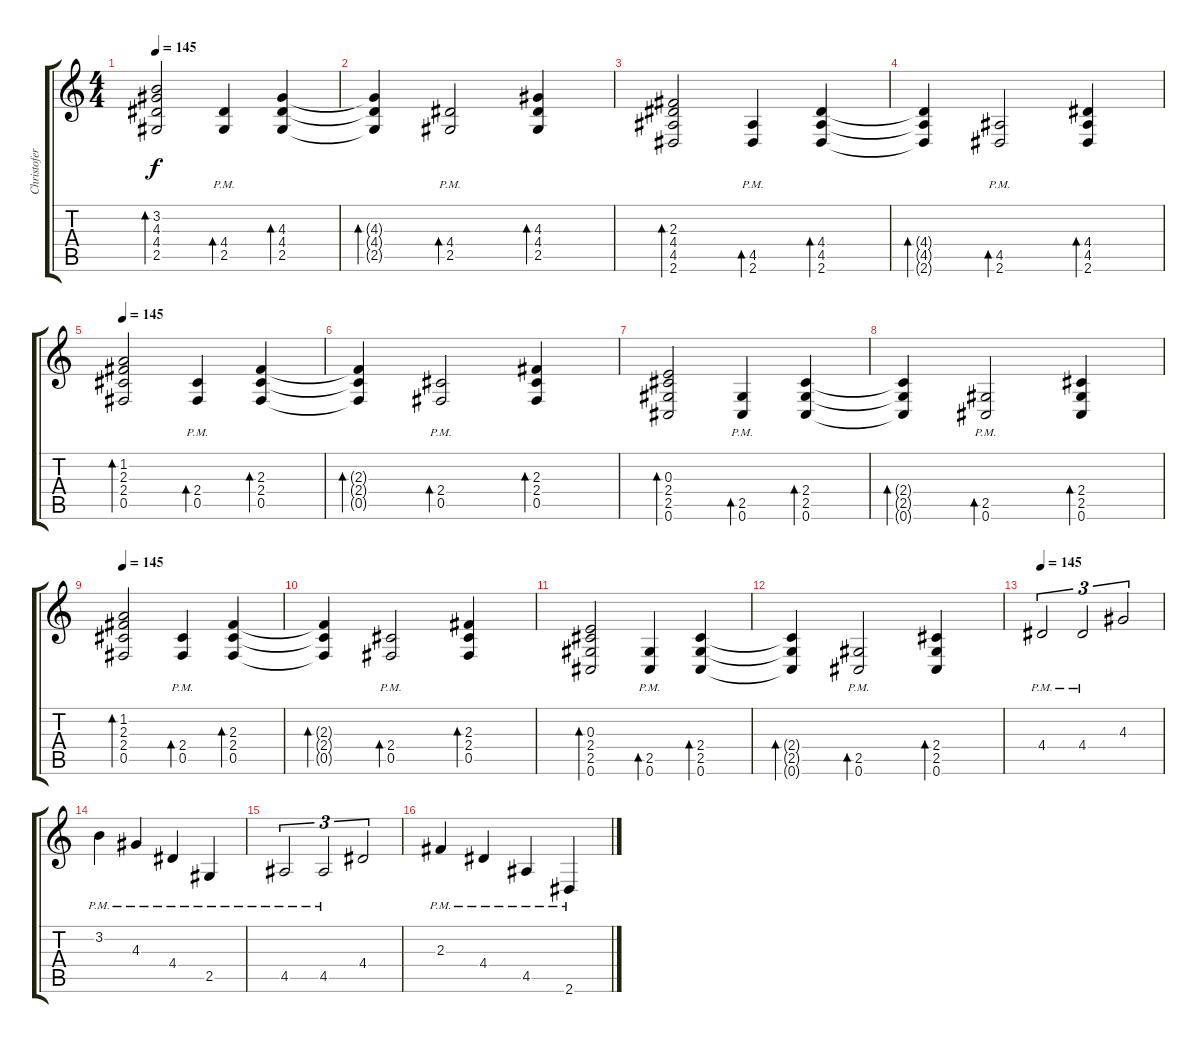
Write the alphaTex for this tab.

\track ("Christofer Johnsson (Guitar 1)" "Christofer") {instrument electricguitarclean}
\staff {score tabs}
\tuning (Db4 Ab3 E3 B2 Gb2 Db2) {hide}
\ts (4 4)
\tempo 145
\clef g2
\ks c
(3.2 4.3 4.4 2.5).2{bd 60 dy f} (4.4{pm} 2.5{pm}).4{bd 60} (4.3 4.4 2.5).4{bd 60} |
(4.3{t} 4.4{t} 2.5{t}).4{bd 60} (4.4{pm} 2.5{pm}).2{bd 60} (4.3 4.4 2.5).4{bd 60} |
(2.3 4.4 4.5 2.6).2{bd 60} (4.5{pm} 2.6{pm}).4{bd 60} (4.4 4.5 2.6).4{bd 60} |
(4.4{t} 4.5{t} 2.6{t}).4{bd 60} (4.5{pm} 2.6{pm}).2{bd 60} (4.4 4.5 2.6).4{bd 60} |
\tempo 145
(1.2 2.3 2.4 0.5).2{bd 60} (2.4{pm} 0.5{pm}).4{bd 60} (2.3 2.4 0.5).4{bd 60} |
(2.3{t} 2.4{t} 0.5{t}).4{bd 60} (2.4{pm} 0.5{pm}).2{bd 60} (2.3 2.4 0.5).4{bd 60} |
(0.3 2.4 2.5 0.6).2{bd 60} (2.5{pm} 0.6{pm}).4{bd 60} (2.4 2.5 0.6).4{bd 60} |
(2.4{t} 2.5{t} 0.6{t}).4{bd 60} (2.5{pm} 0.6{pm}).2{bd 60} (2.4 2.5 0.6).4{bd 60} |
\tempo 145
(1.2 2.3 2.4 0.5).2{bd 60} (2.4{pm} 0.5{pm}).4{bd 60} (2.3 2.4 0.5).4{bd 60} |
(2.3{t} 2.4{t} 0.5{t}).4{bd 60} (2.4{pm} 0.5{pm}).2{bd 60} (2.3 2.4 0.5).4{bd 60} |
(0.3 2.4 2.5 0.6).2{bd 60} (2.5{pm} 0.6{pm}).4{bd 60} (2.4 2.5 0.6).4{bd 60} |
(2.4{t} 2.5{t} 0.6{t}).4{bd 60} (2.5{pm} 0.6{pm}).2{bd 60} (2.4 2.5 0.6).4{bd 60} |
\tempo 145
4.4{pm}.2{tu (3 2)} 4.4{pm}.2{tu (3 2)} 4.3.2{tu (3 2)} |
3.2{pm}.4 4.3{pm}.4 4.4{pm}.4 2.5{pm}.4 |
4.5{pm}.2{tu (3 2)} 4.5{pm}.2{tu (3 2)} 4.4.2{tu (3 2)} |
2.3{pm}.4 4.4{pm}.4 4.5{pm}.4 2.6{pm}.4
